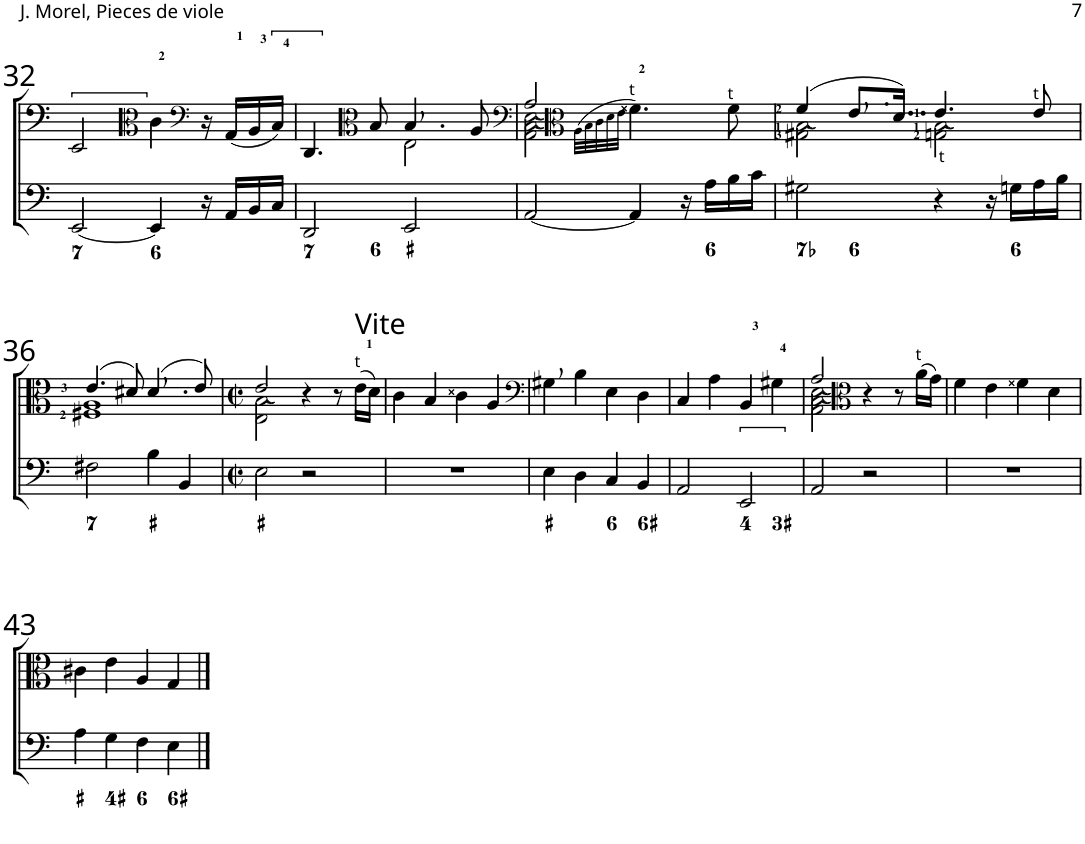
**kern	**kern
*part2	*part1
*staff2	*staff1
*I"Viola da gamba (7 strings)	*I"Viola da gamba (7 strings)
!!LO:PB:g=z
*clefF4	*clefF4
*k[]	*k[]
*M2/2	*M2/2
=32	=32
[2EE/	2EE/
*	*clefC3
4EE/]	4c\
*	*clefF4
16r	16r
16AA/LL	(16AA/LL
16BB/	16BB/
16C/JJ	16C/JJ)
=33	=33
*	*^
2DD/	4.DD/	2ryy
*	*clefC3	*
.	8B/	.
2EE/	4.B/	2E\
.	8A/	.
=34	=34	=34
*	*clefF4	*
[2AA/	2A/	2AA\ 2C\ 2E\
.	(32qA\LLL	.
.	32qB\	.
.	32qc\	.
.	32qd\	.
.	32qe\JJJ	.
*	*clefC3	*
!	!LO:TX:a:t=t	!
4AA/]	4.fn\)	2ryy
16r	.	.
16A\LL	.	.
!	!LO:TX:a:t=t	!
16B\	8f\	.
16c\JJ	.	.
=35	=35	=35
2G#X\	(4f/	2G#X\ 2B\
.	8.e/L	.
.	16d/Jk)	.
!	!LO:TX:b:t=t	!
4r	4.e/	2Gn\ 2B\
16r	.	.
16Gn\LL	.	.
!	!LO:TX:a:t=t	!
16A\	8e/	.
16B\JJ	.	.
!!LO:LB:g=z	!!
=36	=36	=36
2F#X\	(4.e/	1F#X 1A
.	8d#X/)	.
4B\	(4.d#/	.
4BB/	.	.
.	8e/)	.
=37	=37	=37
*M2/2	*M2/2	*
*met(c|)	*met(c|)	*
2E\	2e/	2E\ 2B\
2r	4r	4ryy
.	8r	8ryy
!	!LO:TX:a:t=Vite	!
!	!LO:TX:a:t=t	!
.	(16e\LL	8ryy
.	16d\JJ)	.
*	*v	*v
=38	=38
1r	4c\
.	4B/
.	4c\
.	4A/
=39	=39
*	*clefF4
4E\	4G#X\
4D\	4B\
4C/	4E\
4BB/	4D\
=40	=40
2AA/	4C/
.	4A\
2EE/	4BB/
.	4G#X\
=41	=41
*	*^
2AA/	2A/	2AA\ 2C\ 2E\
*	*clefC3	*
2r	4r	4ryy
.	8r	8ryy
!	!LO:TX:a:t=t	!
.	(16a\LL	8ryy
.	16g\JJ)	.
*	*v	*v
=42	=42
1r	4f\
.	4e\
.	4f\
.	4d\
!!LO:LB:g=z
=43	=43
4A\	4c#X\
4G\	4e\
4F\	4A/
4E\	4G/
==	==
*-	*-
